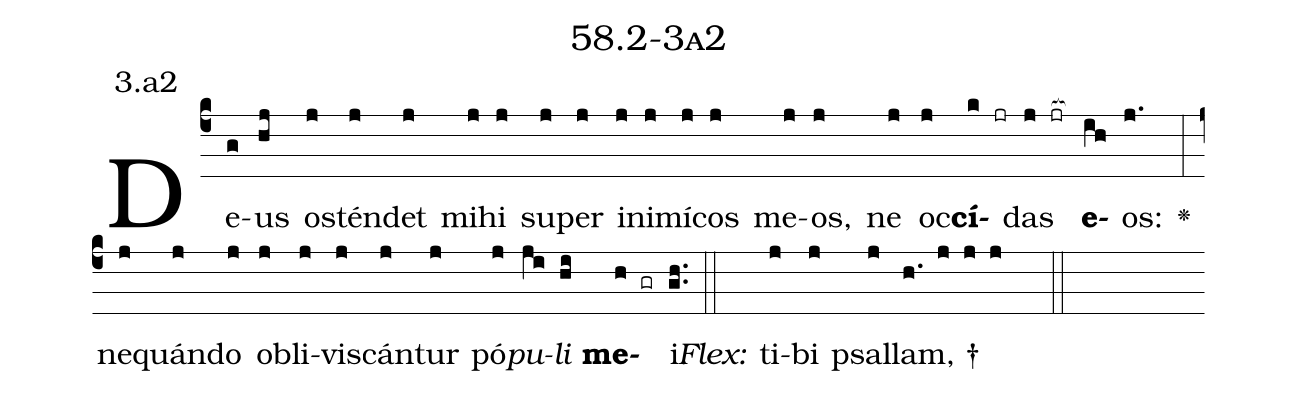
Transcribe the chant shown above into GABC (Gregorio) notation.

name: 58.2-3a2;
annotation: 3.a2;
%%
(c4)De(g)us(hj) os(j)tén(j)det(j) mi(j)hi(j) su(j)per(j) in(j)i(j)mí(j)cos(j) me(j)os,(j) ne(j) oc(j)<b>cí</b>(k jr)das(j jr[ocb:1{]) <b>e</b>(ih[ocb:0}])os:(j.) <v>\greheightstar</v>(:) ne(j)quán(j)do(j) ob(j)li(j)vis(j)cán(j)tur(j) pó(j)<i>pu</i>(ji)<i>li</i>(hi) <b>me</b>(h gr)i.(gh..) (::)
<i>Flex:</i>()  ti(j)bi(j) psal(j)lam, †(h. j j j  ::)

%E(j) u(j) o(ji) u(hi) a(h) e.(gh..) (::)
